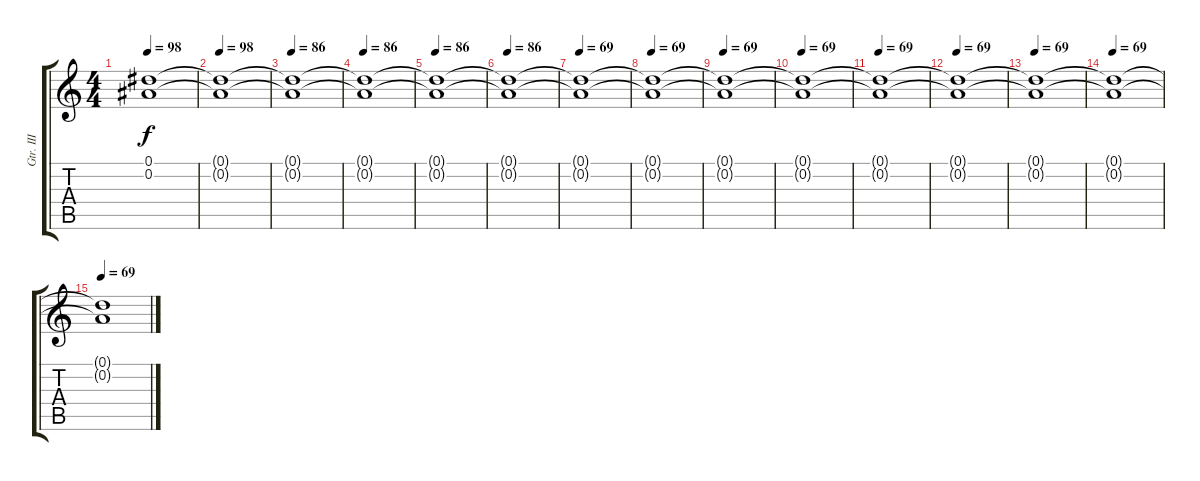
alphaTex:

\track ("Gtr. III" "Gtr. III") {instrument overdrivenguitar}
\staff {score tabs}
\tuning (Eb4 Bb3 Gb3 Db3 Ab2 Eb2) {hide}
\ts (4 4)
\tempo 98
\clef g2
\ks c
(0.1{t} 0.2{t}).1{dy f balance 8} |
\tempo 98
(0.1{t} 0.2{t}).1{balance 8} |
\tempo 86
(0.1{t} 0.2{t}).1{balance 8} |
\tempo 86
(0.1{t} 0.2{t}).1{balance 8} |
\tempo 86
(0.1{t} 0.2{t}).1{balance 8} |
\tempo 86
(0.1{t} 0.2{t}).1{balance 8} |
\tempo 69
(0.1{t} 0.2{t}).1{balance 8} |
\tempo 69
(0.1{t} 0.2{t}).1{balance 8} |
\tempo 69
(0.1{t} 0.2{t}).1{balance 8} |
\tempo 69
(0.1{t} 0.2{t}).1{balance 8} |
\tempo 69
(0.1{t} 0.2{t}).1{balance 8} |
\tempo 69
(0.1{t} 0.2{t}).1{balance 8} |
\tempo 69
(0.1{t} 0.2{t}).1{balance 8} |
\tempo 69
(0.1{t} 0.2{t}).1{balance 8} |
\tempo 69
(0.1{t} 0.2{t}).1{balance 8}
